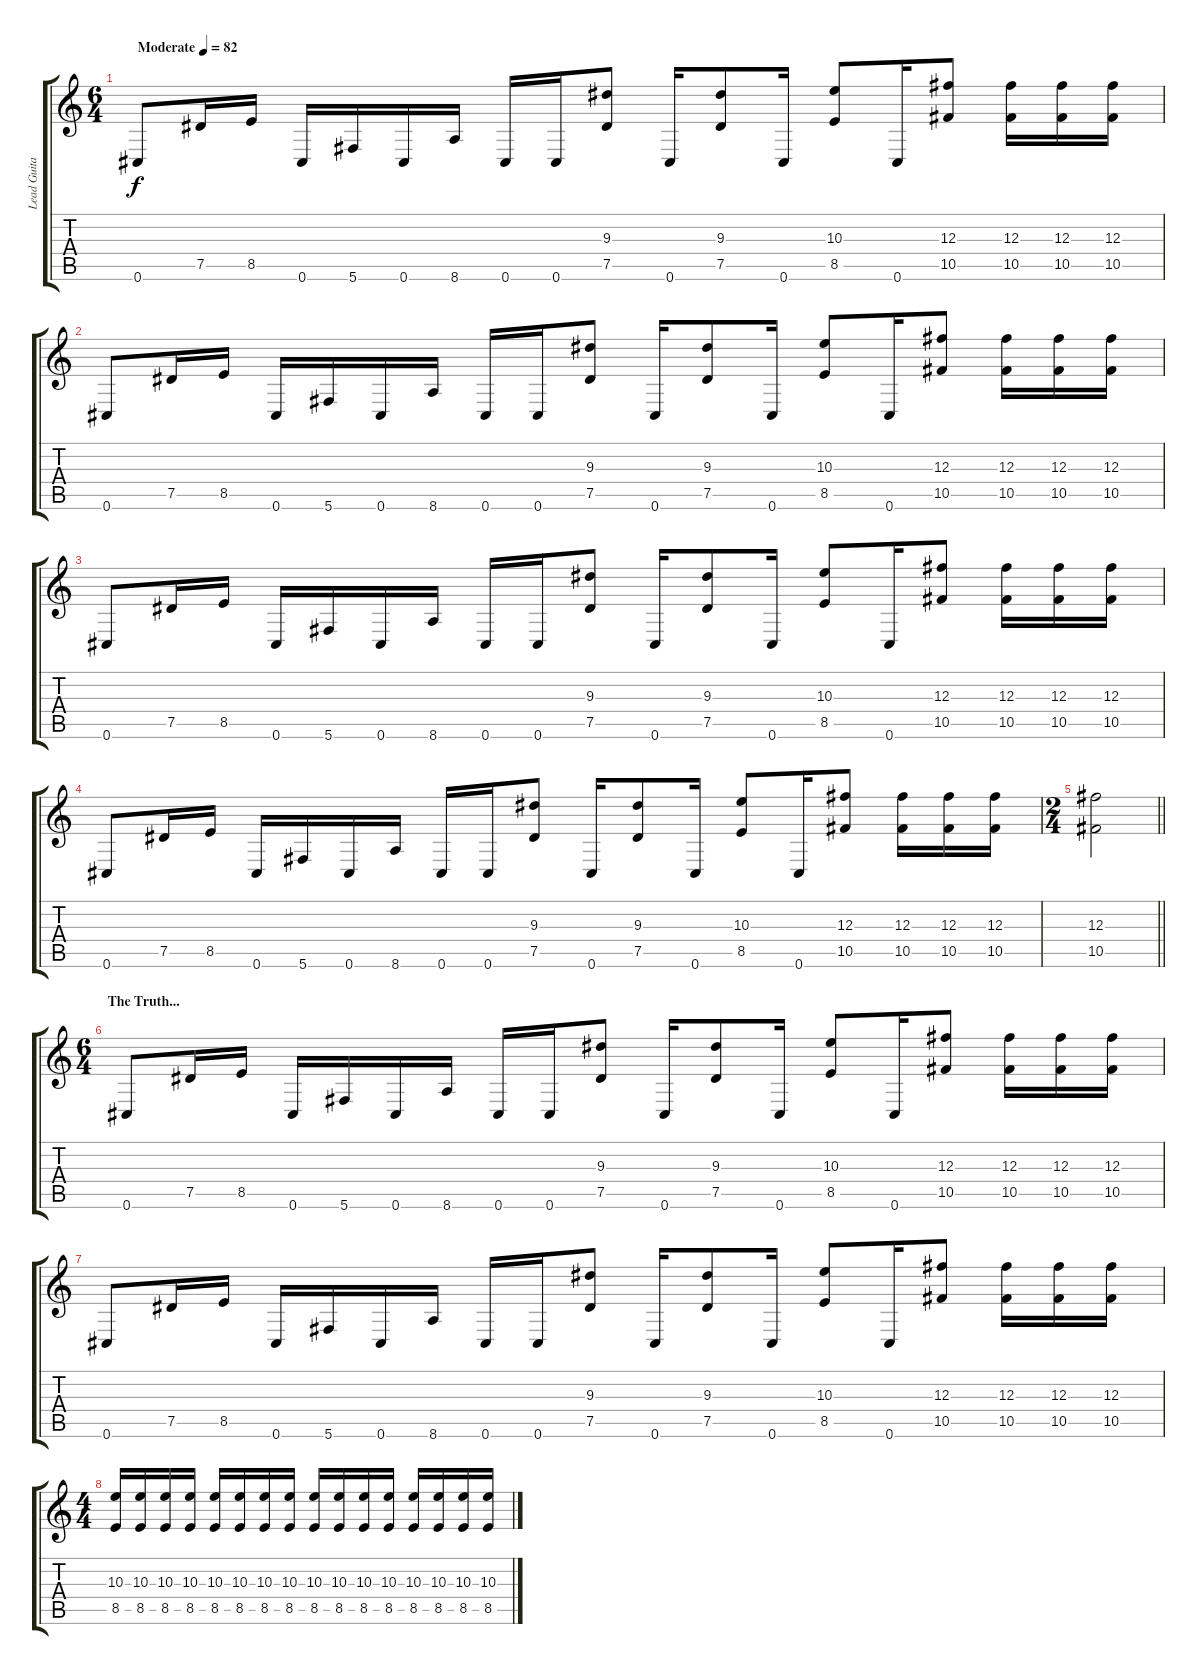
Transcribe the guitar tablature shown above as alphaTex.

\track ("Lead Guitar" "Lead Guita") {instrument overdrivenguitar}
\staff {score tabs}
\tuning (Eb4 Bb3 Gb3 Db3 Ab2 Db2) {hide}
\ts (6 4)
\tempo (82 "Moderate")
\clef g2
\ks c
0.6.8{dy f instrument overdrivenguitar} 7.5.16 8.5.16 0.6.16 5.6.16 0.6.16 8.6.16 0.6.16 0.6.16 (9.3 7.5).8 0.6.16 (9.3 7.5).8 0.6.16 (10.3 8.5).8 0.6.16 (12.3 10.5).8 (12.3 10.5).16 (12.3 10.5).16 (12.3 10.5).16 |
0.6.8 7.5.16 8.5.16 0.6.16 5.6.16 0.6.16 8.6.16 0.6.16 0.6.16 (9.3 7.5).8 0.6.16 (9.3 7.5).8 0.6.16 (10.3 8.5).8 0.6.16 (12.3 10.5).8 (12.3 10.5).16 (12.3 10.5).16 (12.3 10.5).16 |
0.6.8 7.5.16 8.5.16 0.6.16 5.6.16 0.6.16 8.6.16 0.6.16 0.6.16 (9.3 7.5).8 0.6.16 (9.3 7.5).8 0.6.16 (10.3 8.5).8 0.6.16 (12.3 10.5).8 (12.3 10.5).16 (12.3 10.5).16 (12.3 10.5).16 |
0.6.8 7.5.16 8.5.16 0.6.16 5.6.16 0.6.16 8.6.16 0.6.16 0.6.16 (9.3 7.5).8 0.6.16 (9.3 7.5).8 0.6.16 (10.3 8.5).8 0.6.16 (12.3 10.5).8 (12.3 10.5).16 (12.3 10.5).16 (12.3 10.5).16 |
\ts (2 4)
\barLineRight lightlight
(12.3 10.5).2 |
\ts (6 4)
\section ("" "The Truth...")
0.6.8 7.5.16 8.5.16 0.6.16 5.6.16 0.6.16 8.6.16 0.6.16 0.6.16 (9.3 7.5).8 0.6.16 (9.3 7.5).8 0.6.16 (10.3 8.5).8 0.6.16 (12.3 10.5).8 (12.3 10.5).16 (12.3 10.5).16 (12.3 10.5).16 |
0.6.8 7.5.16 8.5.16 0.6.16 5.6.16 0.6.16 8.6.16 0.6.16 0.6.16 (9.3 7.5).8 0.6.16 (9.3 7.5).8 0.6.16 (10.3 8.5).8 0.6.16 (12.3 10.5).8 (12.3 10.5).16 (12.3 10.5).16 (12.3 10.5).16 |
\ts (4 4)
(10.3 8.5).16 (10.3 8.5).16 (10.3 8.5).16 (10.3 8.5).16 (10.3 8.5).16 (10.3 8.5).16 (10.3 8.5).16 (10.3 8.5).16 (10.3 8.5).16 (10.3 8.5).16 (10.3 8.5).16 (10.3 8.5).16 (10.3 8.5).16 (10.3 8.5).16 (10.3 8.5).16 (10.3 8.5).16
